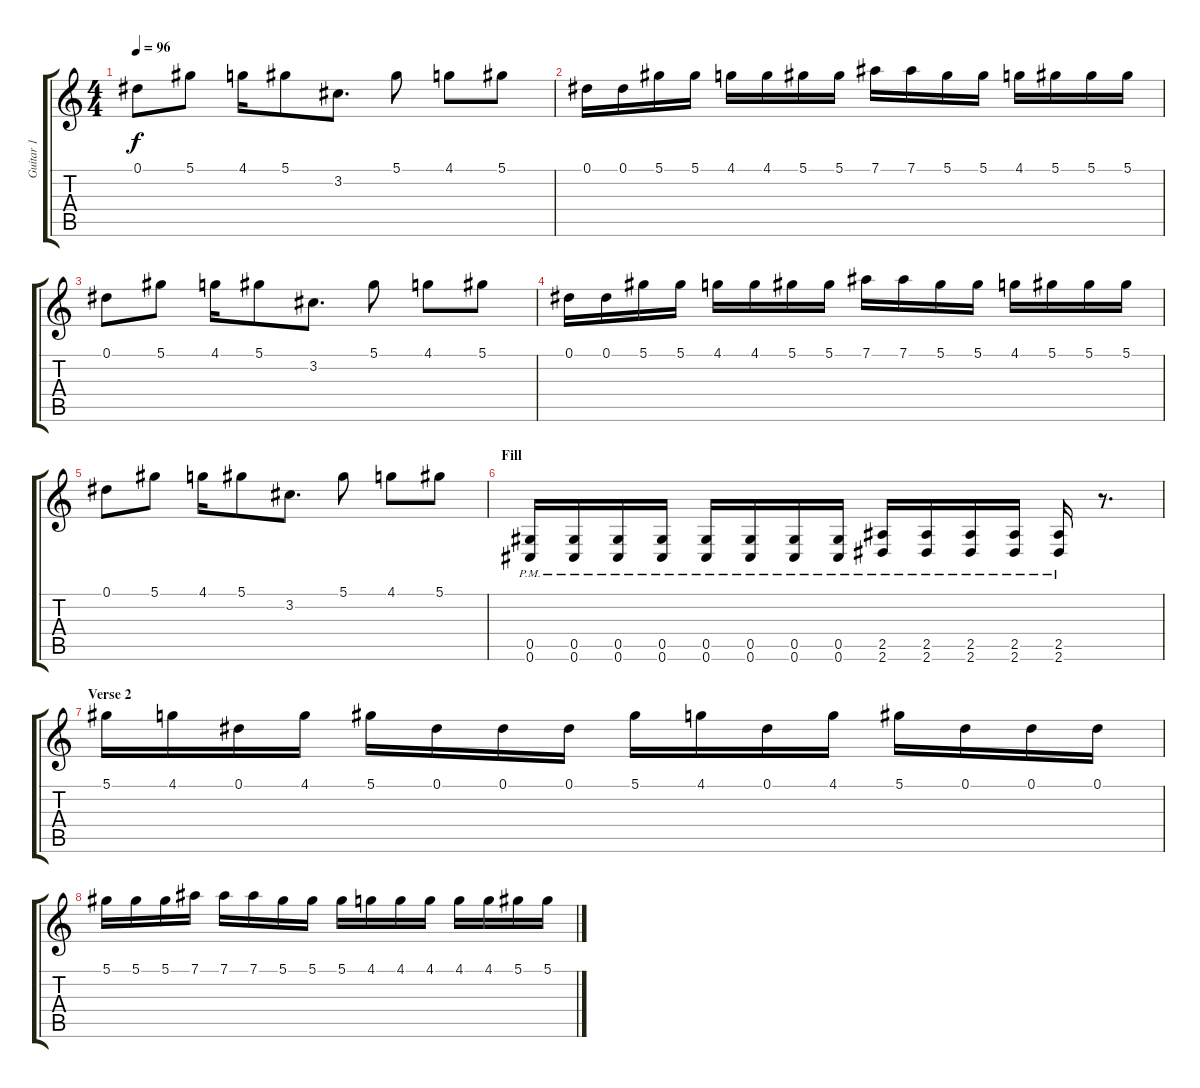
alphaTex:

\track ("Guitar 1" "Guitar 1") {instrument distortionguitar}
\staff {score tabs}
\tuning (Eb4 Bb3 Gb3 Db3 Ab2 Db2) {hide}
\ts (4 4)
\tempo 96
\clef g2
\ks c
0.1.8{dy f} 5.1.8 4.1.16 5.1.8 3.2.8{d} 5.1.8 4.1.8 5.1.8 |
0.1.16 0.1.16 5.1.16 5.1.16 4.1.16 4.1.16 5.1.16 5.1.16 7.1.16 7.1.16 5.1.16 5.1.16 4.1.16 5.1.16 5.1.16 5.1.16 |
0.1.8 5.1.8 4.1.16 5.1.8 3.2.8{d} 5.1.8 4.1.8 5.1.8 |
0.1.16 0.1.16 5.1.16 5.1.16 4.1.16 4.1.16 5.1.16 5.1.16 7.1.16 7.1.16 5.1.16 5.1.16 4.1.16 5.1.16 5.1.16 5.1.16 |
0.1.8 5.1.8 4.1.16 5.1.8 3.2.8{d} 5.1.8 4.1.8 5.1.8 |
\section ("" "Fill")
(0.5{pm} 0.6{pm}).16 (0.5{pm} 0.6{pm}).16 (0.5{pm} 0.6{pm}).16 (0.5{pm} 0.6{pm}).16 (0.5{pm} 0.6{pm}).16 (0.5{pm} 0.6{pm}).16 (0.5{pm} 0.6{pm}).16 (0.5{pm} 0.6{pm}).16 (2.5{pm} 2.6{pm}).16 (2.5{pm} 2.6{pm}).16 (2.5{pm} 2.6{pm}).16 (2.5{pm} 2.6{pm}).16 (2.5{pm} 2.6{pm}).16 r.8{d} |
\section ("" "Verse 2")
5.1.16 4.1.16 0.1.16 4.1.16 5.1.16 0.1.16 0.1.16 0.1.16 5.1.16 4.1.16 0.1.16 4.1.16 5.1.16 0.1.16 0.1.16 0.1.16 |
5.1.16 5.1.16 5.1.16 7.1.16 7.1.16 7.1.16 5.1.16 5.1.16 5.1.16 4.1.16 4.1.16 4.1.16 4.1.16 4.1.16 5.1.16 5.1.16
